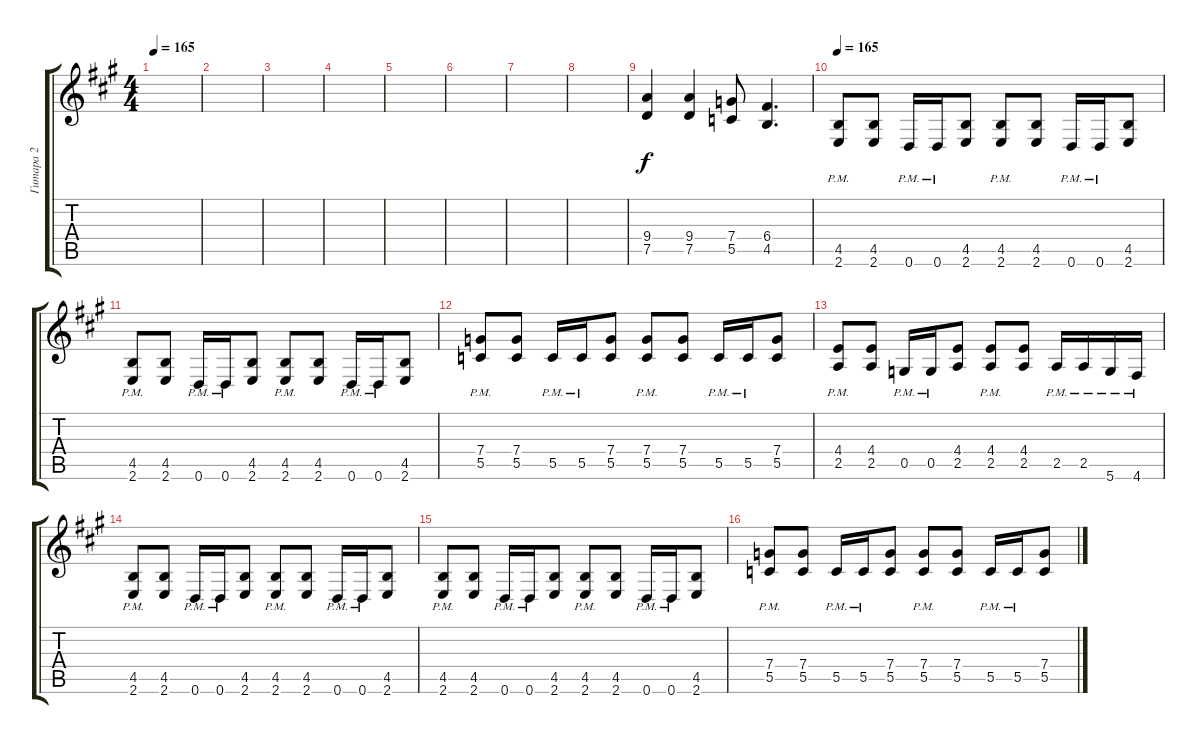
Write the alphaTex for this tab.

\track ("Гитара 2" "Гитара 2") {instrument distortionguitar}
\staff {score tabs}
\tuning (D4 A3 F3 C3 G2 D2) {hide}
\ts (4 4)
\tempo 165
\clef g2
\ks f#minor
|
|
|
|
|
|
|
|
(9.4 7.5).4 (9.4 7.5).4 (7.4 5.5).8 (6.4 4.5).4{d} |
\tempo 165
(4.5{pm} 2.6{pm}).8 (4.5 2.6).8 0.6{pm}.16 0.6{pm}.16 (4.5 2.6).8 (4.5{pm} 2.6{pm}).8 (4.5 2.6).8 0.6{pm}.16 0.6{pm}.16 (4.5 2.6).8 |
(4.5{pm} 2.6{pm}).8 (4.5 2.6).8 0.6{pm}.16 0.6{pm}.16 (4.5 2.6).8 (4.5{pm} 2.6{pm}).8 (4.5 2.6).8 0.6{pm}.16 0.6{pm}.16 (4.5 2.6).8 |
(7.4{pm} 5.5{pm}).8 (7.4 5.5).8 5.5{pm}.16 5.5{pm}.16 (7.4 5.5).8 (7.4{pm} 5.5{pm}).8 (7.4 5.5).8 5.5{pm}.16 5.5{pm}.16 (7.4 5.5).8 |
(4.4{pm} 2.5{pm}).8 (4.4 2.5).8 0.5{pm}.16 0.5{pm}.16 (4.4 2.5).8 (4.4{pm} 2.5{pm}).8 (4.4 2.5).8 2.5{pm}.16 2.5{pm}.16 5.6{pm}.16 4.6{pm}.16 |
(4.5{pm} 2.6{pm}).8 (4.5 2.6).8 0.6{pm}.16 0.6{pm}.16 (4.5 2.6).8 (4.5{pm} 2.6{pm}).8 (4.5 2.6).8 0.6{pm}.16 0.6{pm}.16 (4.5 2.6).8 |
(4.5{pm} 2.6{pm}).8 (4.5 2.6).8 0.6{pm}.16 0.6{pm}.16 (4.5 2.6).8 (4.5{pm} 2.6{pm}).8 (4.5 2.6).8 0.6{pm}.16 0.6{pm}.16 (4.5 2.6).8 |
(7.4{pm} 5.5{pm}).8 (7.4 5.5).8 5.5{pm}.16 5.5{pm}.16 (7.4 5.5).8 (7.4{pm} 5.5{pm}).8 (7.4 5.5).8 5.5{pm}.16 5.5{pm}.16 (7.4 5.5).8
